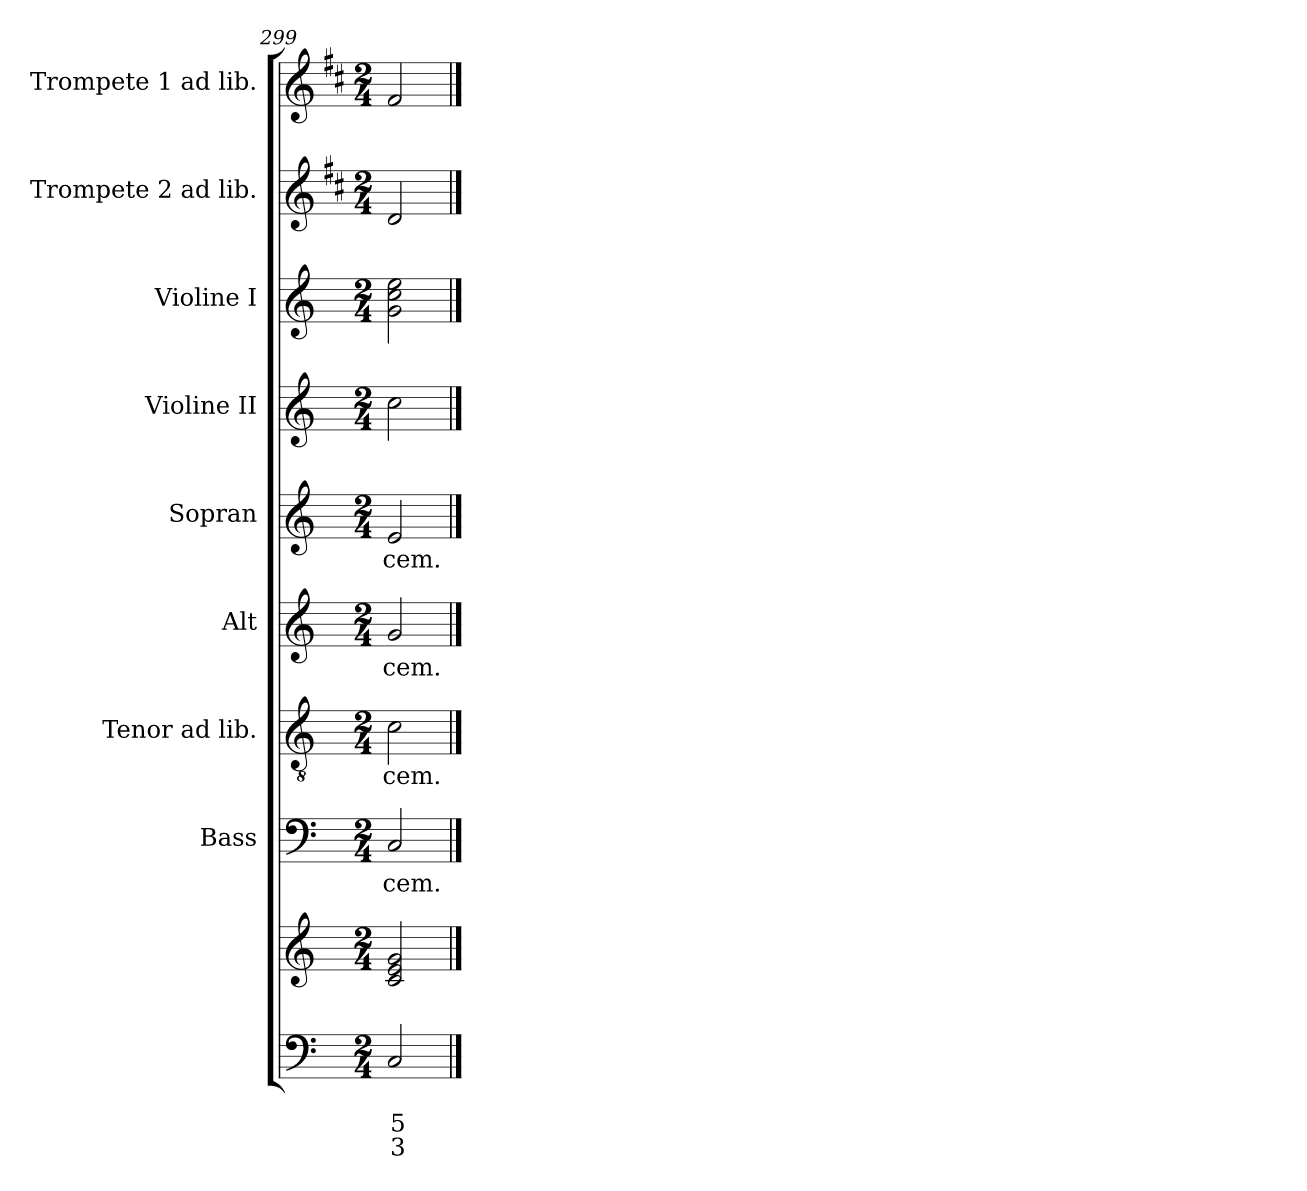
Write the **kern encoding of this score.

**kern	**text	**text	**text	**kern	**kern	**text	**kern	**text	**kern	**text	**kern	**text	**kern	**kern	**kern	**kern
*part9	*part9	*part9	*part9	*part9	*part8	*part8	*part7	*part7	*part6	*part6	*part5	*part5	*part4	*part3	*part2	*part1
*staff10	*staff10	*staff10	*staff10	*staff9	*staff8	*staff8	*staff7	*staff7	*staff6	*staff6	*staff5	*staff5	*staff4	*staff3	*staff2	*staff1
*	*	*	*	*	*I"Bass	*	*I"Tenor ad lib.	*	*I"Alt	*	*I"Sopran	*	*I"Violine II	*I"Violine I	*I"Trompete 2 ad lib.	*I"Trompete 1 ad lib.
*	*	*	*	*	*I'B.	*	*I'T.	*	*I'A.	*	*I'S.	*	*I'Vl. II	*I'Vl. I	*I'Trp. 2	*I'Trp. 1
*clefF4	*	*	*	*clefG2	*clefF4	*	*clefGv2	*	*clefG2	*	*clefG2	*	*clefG2	*clefG2	*clefG2	*clefG2
*	*	*	*	*	*	*	*	*	*	*	*	*	*	*	*ITrd1c2	*ITrd1c2
*k[]	*	*	*	*k[]	*k[]	*	*k[]	*	*k[]	*	*k[]	*	*k[]	*k[]	*k[]	*k[]
*C:	*	*	*	*C:	*C:	*	*C:	*	*C:	*	*C:	*	*C:	*C:	*C:	*C:
*M2/4	*	*	*	*M2/4	*M2/4	*	*M2/4	*	*M2/4	*	*M2/4	*	*M2/4	*M2/4	*M2/4	*M2/4
=299	=299	=299	=299	=299	=299	=299	=299	=299	=299	=299	=299	=299	=299	=299	=299	=299
!	!	!LO:LY:b	!LO:LY:b	!	!	!LO:LY:b	!	!LO:LY:b	!	!LO:LY:b	!	!LO:LY:b	!	!	!	!
2C/	.	5	3	2c/ 2e/ 2g/	2C/	-cem.	2c\	-cem.	2g/	-cem.	2e/	-cem.	2cc\	2g\ 2cc\ 2ee\	2c/	2e/
==	==	==	==	==	==	==	==	==	==	==	==	==	==	==	==	==
*-	*-	*-	*-	*-	*-	*-	*-	*-	*-	*-	*-	*-	*-	*-	*-	*-
